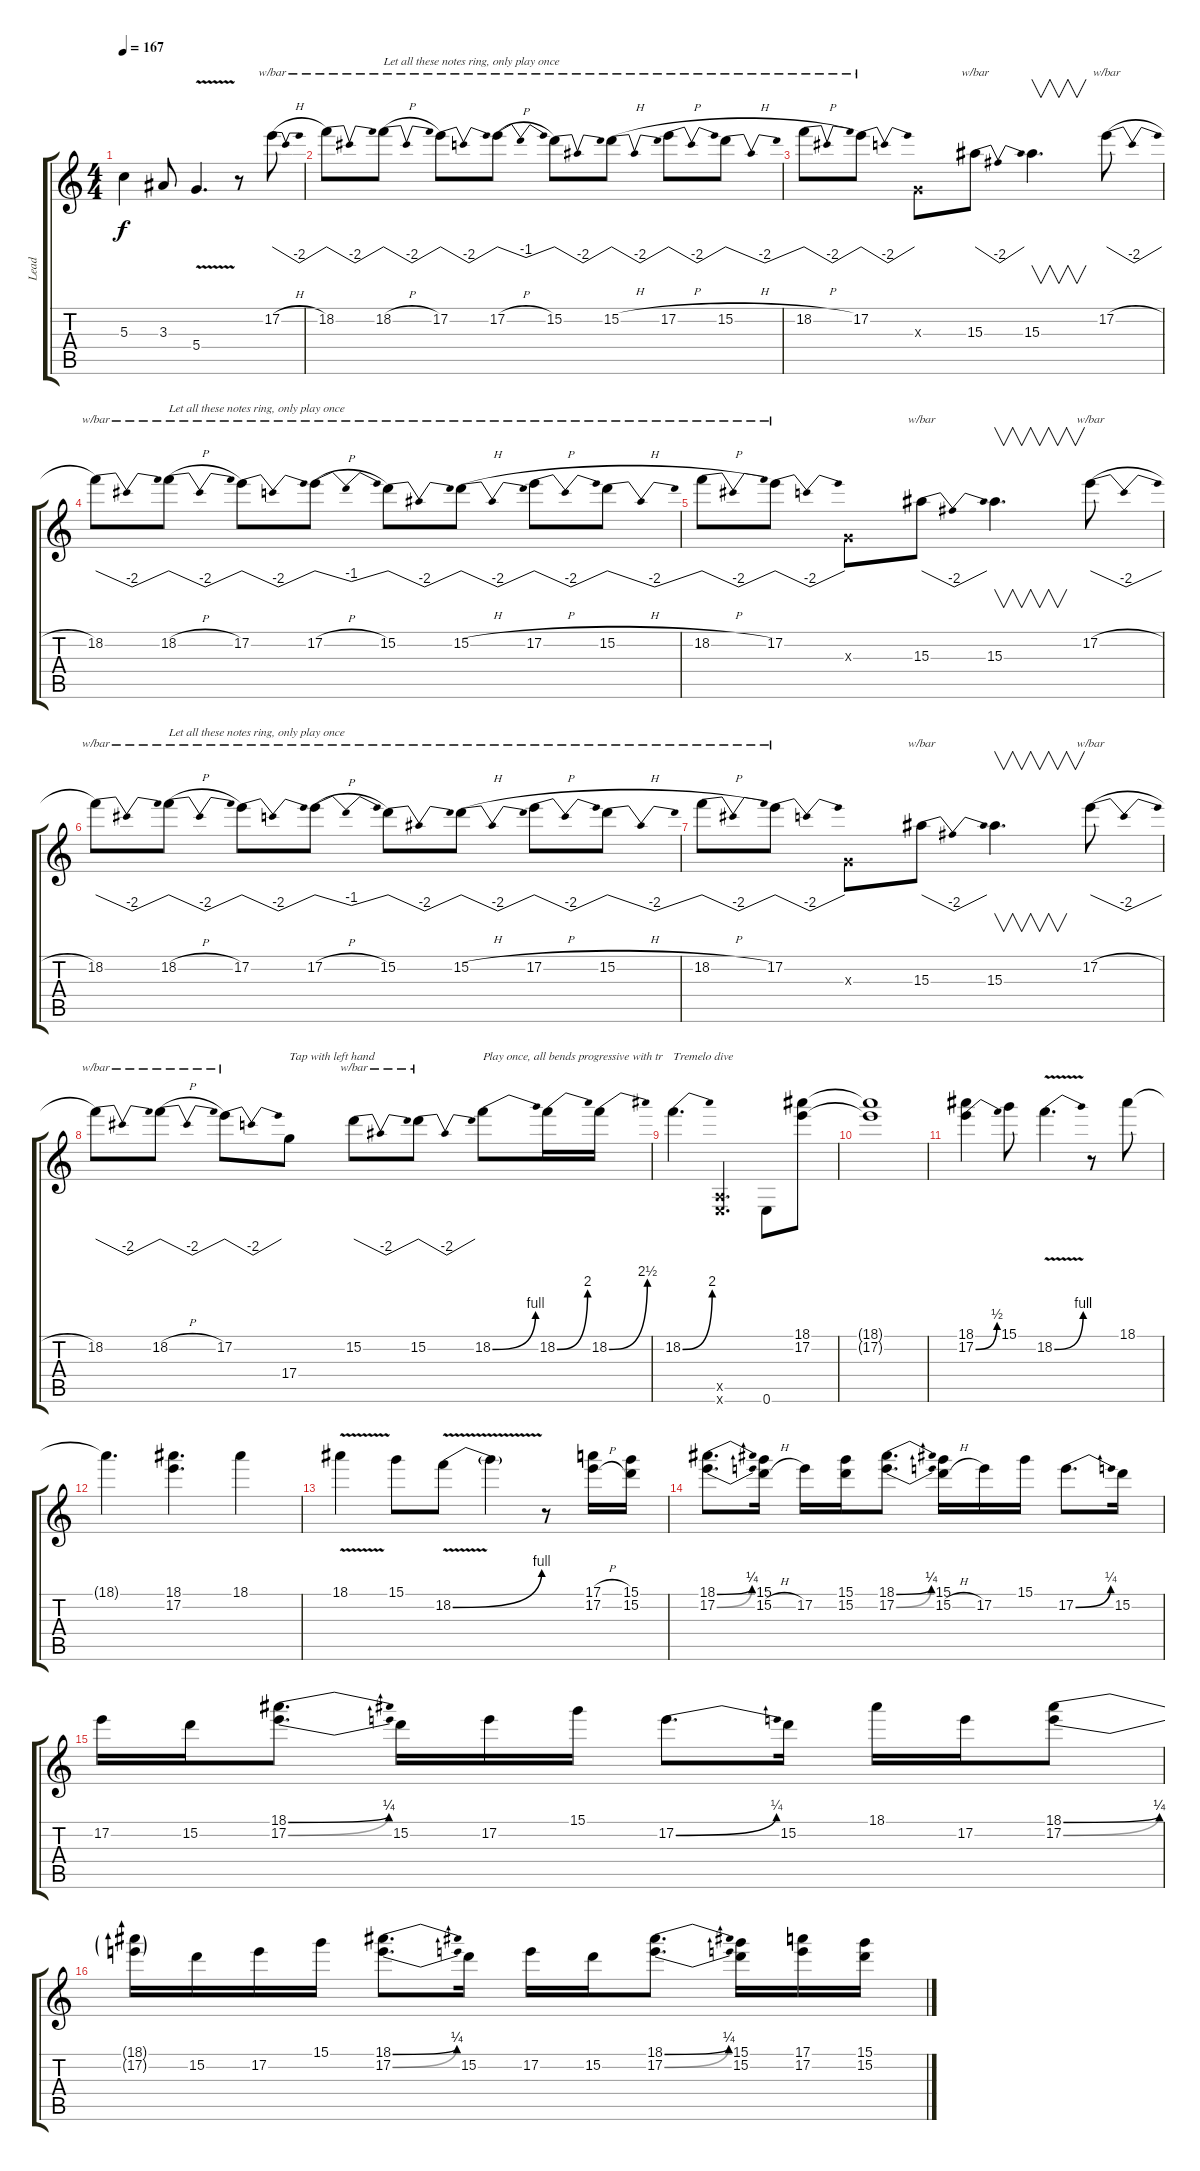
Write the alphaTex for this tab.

\track ("Lead" "Lead") {instrument distortionguitar}
\staff {score tabs}
\tuning (E4 B3 G3 D3 A2 E2) {hide}
\ts (4 4)
\tempo 167
\clef g2
\ks c
5.3.4{dy f} 3.3.8 5.4{v}.4{d} r.8 17.2{h}.8{tbe (dip default 0 0 30 -8 60 0)} |
18.2.8{tbe (dip default 0 0 30 -8 60 0)} 18.2{h}.8{tbe (dip default 0 0 30 -8 60 0) txt "Let all these notes ring, only play once"} 17.2.8{tbe (dip default 0 0 30 -8 60 0)} 17.2{h}.8{tbe (dip default 0 0 30 -4 60 0)} 15.2.8{tbe (dip default 0 0 30 -8 60 0)} 15.2{h}.8{tbe (dip default 0 0 30 -8 60 0)} 17.2{h}.8{tbe (dip default 0 0 30 -8 60 0)} 15.2{h}.8{tbe (dip default 0 0 30 -8 60 0)} |
18.2{h}.8{tbe (dip default 0 0 30 -8 60 0)} 17.2.8{tbe (dip default 0 0 30 -8 60 0)} 0.3{x}.8 15.3.8{tbe (dip default 0 0 30 -8 60 0)} 15.3.4{v d} 17.2{h}.8{tbe (dip default 0 0 30 -8 60 0)} |
18.2.8{tbe (dip default 0 0 30 -8 60 0)} 18.2{h}.8{tbe (dip default 0 0 30 -8 60 0) txt "Let all these notes ring, only play once"} 17.2.8{tbe (dip default 0 0 30 -8 60 0)} 17.2{h}.8{tbe (dip default 0 0 30 -4 60 0)} 15.2.8{tbe (dip default 0 0 30 -8 60 0)} 15.2{h}.8{tbe (dip default 0 0 30 -8 60 0)} 17.2{h}.8{tbe (dip default 0 0 30 -8 60 0)} 15.2{h}.8{tbe (dip default 0 0 30 -8 60 0)} |
18.2{h}.8{tbe (dip default 0 0 30 -8 60 0)} 17.2.8{tbe (dip default 0 0 30 -8 60 0)} 0.3{x}.8 15.3.8{tbe (dip default 0 0 30 -8 60 0)} 15.3.4{v d} 17.2{h}.8{tbe (dip default 0 0 30 -8 60 0)} |
18.2.8{tbe (dip default 0 0 30 -8 60 0)} 18.2{h}.8{tbe (dip default 0 0 30 -8 60 0) txt "Let all these notes ring, only play once"} 17.2.8{tbe (dip default 0 0 30 -8 60 0)} 17.2{h}.8{tbe (dip default 0 0 30 -4 60 0)} 15.2.8{tbe (dip default 0 0 30 -8 60 0)} 15.2{h}.8{tbe (dip default 0 0 30 -8 60 0)} 17.2{h}.8{tbe (dip default 0 0 30 -8 60 0)} 15.2{h}.8{tbe (dip default 0 0 30 -8 60 0)} |
18.2{h}.8{tbe (dip default 0 0 30 -8 60 0)} 17.2.8{tbe (dip default 0 0 30 -8 60 0)} 0.3{x}.8 15.3.8{tbe (dip default 0 0 30 -8 60 0)} 15.3.4{v d} 17.2{h}.8{tbe (dip default 0 0 30 -8 60 0)} |
18.2.8{tbe (dip default 0 0 30 -8 60 0)} 18.2{h}.8{tbe (dip default 0 0 30 -8 60 0)} 17.2.8{tbe (dip default 0 0 30 -8 60 0)} 17.4.8{txt "Tap with left hand"} 15.2.8{tbe (dip default 0 0 30 -8 60 0)} 15.2.8{tbe (dip default 0 0 30 -8 60 0)} 18.2{be (bend 0 0 60 4)}.8{txt "Play once, all bends progressive with tr"} 18.2{be (bend 0 0 60 8)}.16 18.2{be (bend 0 0 60 10)}.16 |
18.2{be (bend 0 0 60 8)}.4{d txt "Tremelo dive"} (0.5{x} 0.6{x}).4{d} 0.6.8 (18.1 17.2).8 |
(18.1{t} 17.2{t}).1 |
(18.1 17.2{be (bend 0 0 60 2)}).4 15.1.8 18.2{be (bend 0 0 60 4) v}.4{d} r.8 18.1.8 |
18.1{t}.4{d} (18.1 17.2).4{d} 18.1.4 |
18.1{v}.4 15.1.8 18.2{be (bend 0 0 60 4) v}.8 18.2{t}.4 r.8 (17.1{h} 17.2{h}).16 (15.1 15.2).16 |
(18.1{be (bend 0 0 60 1)} 17.2{be (bend 0 0 60 1)}).8{d} (15.1 15.2{h}).16 17.2.16 (15.1 15.2).16 (18.1{be (bend 0 0 60 1)} 17.2{be (bend 0 0 60 1)}).8{d} (15.1 15.2{h}).16 17.2.16 15.1.16 17.2{be (bend 0 0 60 1)}.8{d} 15.2.16 |
17.2.16 15.2.16 (18.1{be (bend 0 0 60 1)} 17.2{be (bend 0 0 60 1)}).8{d} 15.2.16 17.2.16 15.1.16 17.2{be (bend 0 0 60 1)}.8{d} 15.2.16 18.1.16 17.2.16 (18.1{be (bend 0 0 60 1)} 17.2{be (bend 0 0 60 1)}).8 |
(18.1{t} 17.2{t}).16 15.2.16 17.2.16 15.1.16 (18.1{be (bend 0 0 60 1)} 17.2{be (bend 0 0 60 1)}).8{d} 15.2.16 17.2.16 15.2.16 (18.1{be (bend 0 0 60 1)} 17.2{be (bend 0 0 60 1)}).8{d} (15.1 15.2).16 (17.1 17.2).16 (15.1 15.2).16
